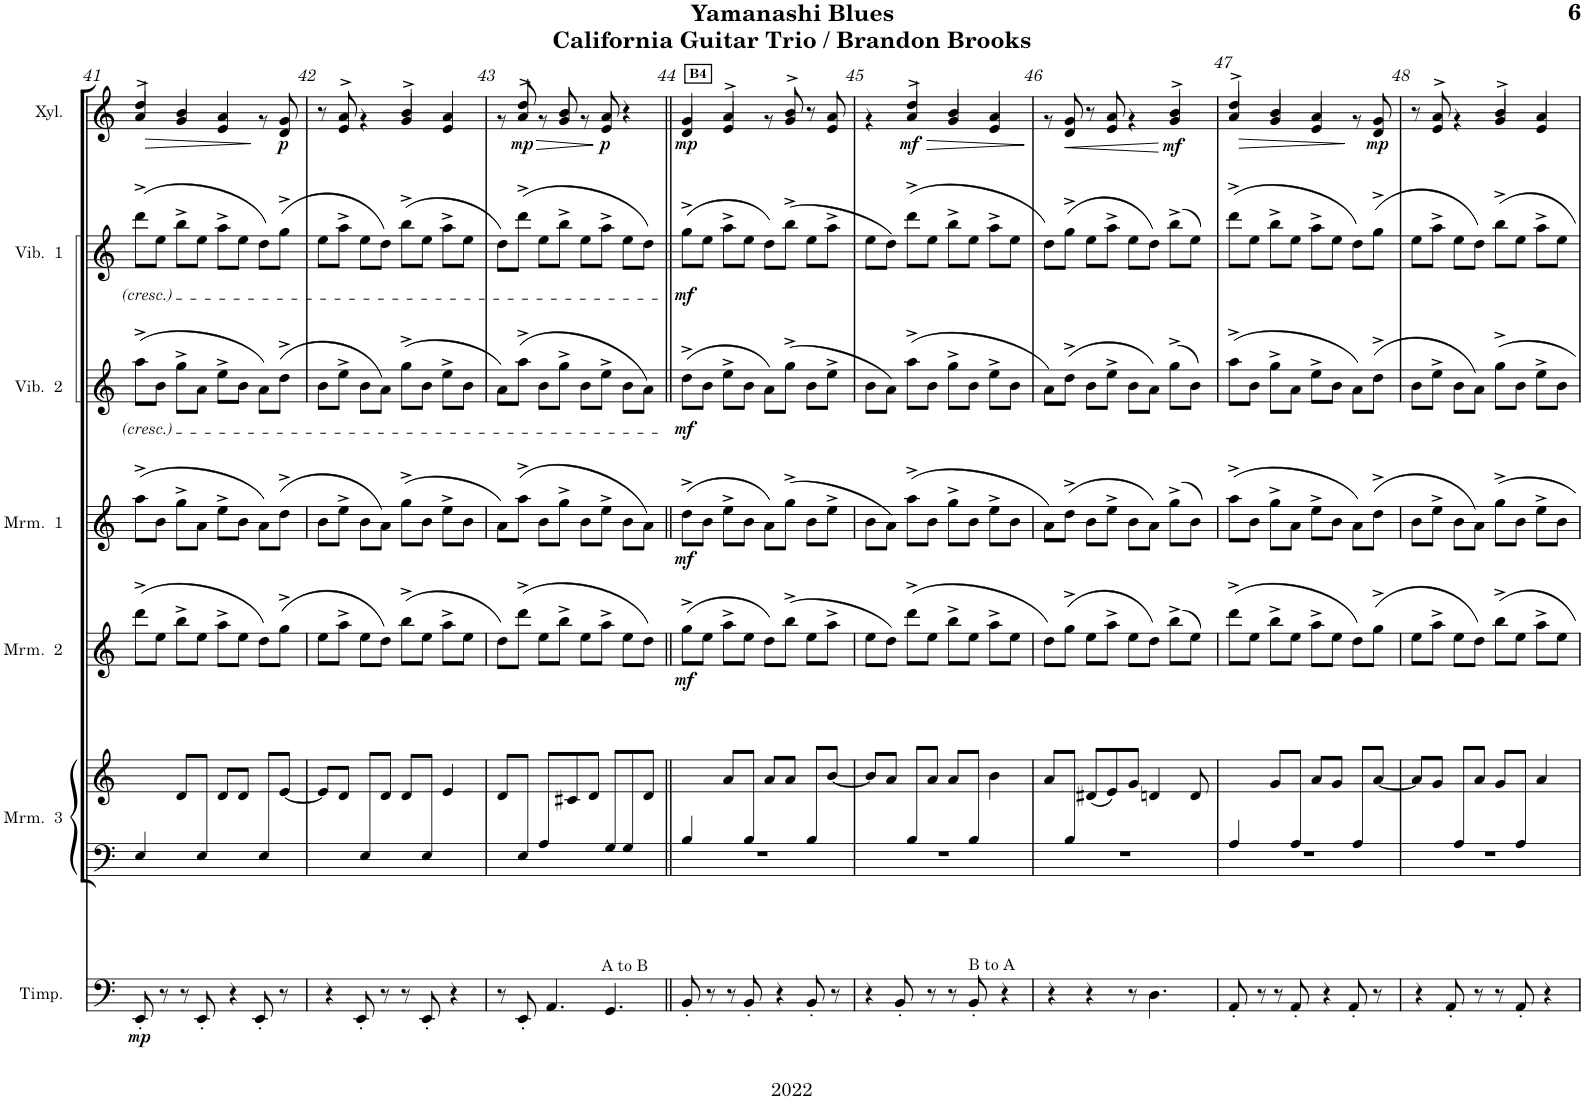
**kern	**dynam	**kern	**kern	**kern	**kern	**kern	**dynam	**kern	**dynam	**kern	**kern	**kern	**dynam	**kern	**dynam	**kern	**dynam	**kern	**dynam	**kern	**dynam
*part12	*part12	*part11	*part10	*part9	*part9	*part8	*part8	*part7	*part7	*part6	*part6	*part5	*part5	*part4	*part4	*part3	*part3	*part2	*part2	*part1	*part1
*staff14	*staff14	*staff13	*staff12	*staff11	*staff10	*staff9	*staff9	*staff8	*staff8	*staff7	*staff6	*staff5	*staff5	*staff4	*staff4	*staff3	*staff3	*staff2	*staff2	*staff1	*staff1
*I"Xylophone	*	*I"Guitar 3	*I"Guitar 2	*I"Guitar 1	*	*I"Electric Bass	*	*I"Timpani	*	*I"Marimba 3	*	*I"Marimba 2	*	*I"Marimba 1	*	*I"Vibraphone 2	*	*I"Vibraphone 1	*	*I"Glock / Xylo	*
*I'Xyl.	*	*I'Gtr.  2	*I'Gtr.  2	*I'Gtr.  1	*	*I'El. B.	*	*I'Timp.	*	*I'Mrm.  3	*	*I'Mrm.  2	*	*I'Mrm.  1	*	*I'Vib.  2	*	*I'Vib.  1	*	*I'Glock / Xylo	*
!!LO:PB:g=z
*clefG2	*	*clefG2	*clefG2	*clefF4	*clefG2	*clefF4	*	*clefF4	*	*clefF4	*clefG2	*clefG2	*	*clefG2	*	*clefG2	*	*clefG2	*	*clefG2	*
*Trd-7c-12	*	*	*	*	*	*Trd7c12	*	*	*	*	*	*	*	*	*	*	*	*	*	*Trd-7c-12	*
*k[]	*	*k[]	*k[]	*k[]	*k[]	*k[]	*	*k[]	*	*k[]	*k[]	*k[]	*	*k[]	*	*k[]	*	*k[]	*	*k[]	*
*M4/4	*	*M4/4	*M4/4	*M4/4	*M4/4	*M4/4	*	*M4/4	*	*M4/4	*M4/4	*M4/4	*	*M4/4	*	*M4/4	*	*M4/4	*	*M4/4	*
=41	=41	=41	=41	=41	=41	=41	=41	=41	=41	=41	=41	=41	=41	=41	=41	=41	=41	=41	=41	=41	=41
!	!LO:HP:b	!	!	!	!	!	!LO:DY:b	!	!LO:DY:b	!	!	!	!	!	!	!	!	!	!	!	!LO:HP:b
*^	*	*	*	*^	*	*	*	*	*	*^	*	*	*	*	*	*	*	*	*	*^	*
4a^	4dd	>	(8ddd\L	(8aa\L	4E	1r	4ryy	8E'	mp	8EE'/	mp	4E/	1ryy	4ryy	(8ddd^\L	.	(8aa^\L	.	(8aa^\L	.	(8ddd^\L	.	4a^/	4dd/	>
.	.	.	8ee\J	8b\J	.	.	.	8r	.	8r	.	.	.	.	8ee\J	.	8b\J	.	8b\J	.	8ee\J	.	.	.	.
4g	4b	.	8bb\L	8gg\L	8ryy	.	8d/L	8r	.	8r	.	8ryy	.	8d/L	8bb^\L	.	8gg^\L	.	8gg^\L	.	8bb^\L	.	4g/	4b/	.
.	.	.	8ee\J	8a\J	8E\L	.	8ryy	8E'	.	8EE'/	.	8E/J	.	8ryy	8ee\J	.	8a\J	.	8a\J	.	8ee\J	.	.	.	.
4e	4a	.	8aa\L	8ee\L	4ryy	.	8d/	4r	.	4r	.	4ryy	.	8d/L	8aa^\L	.	8ee^\L	.	8ee^\L	.	8aa^\L	.	4e/	4a/	.
.	.	.	8ee\J	8b\J	.	.	8d/J	.	.	.	.	.	.	8d/J	8ee\J	.	8b\J	.	8b\J	.	8ee\J	.	.	.	.
8ryy	8r	]	8dd\L)	8a\L)	8E\J	.	8ryy	8E'	.	8EE'/	.	8E/L	.	8ryy	8dd\L)	.	8a\L)	.	8a\L)	.	8dd\L)	.	8ryy	8r	]
!	!	!LO:DY:b	!	!	!	!	!	!	!	!	!	!	!	!	!	!	!	!	!	!	!	!	!	!	!LO:DY:b
8ryy	8d 8g	p	(8gg\J	(8dd\J	8ryy	.	[8eJ	8r	.	8r	.	8ryy	.	[8e/J	(8gg^\J	.	(8dd^\J	.	(8dd^\J	.	(8gg^\J	.	8ryy	8d/ 8g/	p
=42	=42	=42	=42	=42	=42	=42	=42	=42	=42	=42	=42	=42	=42	=42	=42	=42	=42	=42	=42	=42	=42	=42	=42	=42	=42
8r	8ryy	.	8ee\L	8b\L	4ryy	1r	8e/L]	4r	.	4r	.	4ryy	1ryy	8e/L]	8ee\L	.	8b\L	.	8b\L	.	8ee\L	.	8r	8ryy	.
8ryy	8e^ 8a^	.	8aa\J	8ee\J	.	.	8d/J	.	.	.	.	.	.	8d/J	8aa^\J	.	8ee^\J	.	8ee^\J	.	8aa^\J	.	8ryy	8e/^ 8a/^	.
4ryy	4r	.	8ee\L	8b/L	8E\L	.	8ryy	8E'	.	8EE'/	.	8E/L	.	8ryy	8ee\L	.	8b\L	.	8b\L	.	8ee\L	.	4ryy	4r	.
.	.	.	8dd\J)	8a/J)	4ryy	.	8d/L	8r	.	8r	.	4ryy	.	8d/J	8dd\J)	.	8a\J)	.	8a\J)	.	8dd\J)	.	.	.	.
4g^	4b	.	(8bb\L	(8gg\L	.	.	8d/J	8r	.	8r	.	.	.	8d/L	(8bb^\L	.	(8gg^\L	.	(8gg^\L	.	(8bb^\L	.	4g^/	4b/	.
.	.	.	8ee\J	8b\J	8E\J	.	8ryy	8E'	.	8EE'/	.	8E/J	.	8ryy	8ee\J	.	8b\J	.	8b\J	.	8ee\J	.	.	.	.
4e	4a	.	8aa\L	8ee\L	4ryy	.	4e	4r	.	4r	.	4ryy	.	4e/	8aa^\L	.	8ee^\L	.	8ee^\L	.	8aa^\L	.	4e/	4a/	.
.	.	.	8ee\J	8b\J	.	.	.	.	.	.	.	.	.	.	8ee\J	.	8b\J	.	8b\J	.	8ee\J	.	.	.	.
=43	=43	=43	=43	=43	=43	=43	=43	=43	=43	=43	=43	=43	=43	=43	=43	=43	=43	=43	=43	=43	=43	=43	=43	=43	=43
8r	8r	.	8dd\L)	8b\L)	8ryy	1r	8d/L	8r	.	8r	.	8ryy	1ryy	8d/L	8dd\L)	.	8a\L)	.	8a\L)	.	8dd\L)	.	8ryy	8r	.
!	!	!LO:DY:b	!	!	!	!	!	!	!	!	!	!	!	!	!	!	!	!	!	!	!	!	!	!	!LO:DY:b
8a^	8dd	mp	(8ddd\J	(8aa\J	8E\L	.	4ryy	8E'	.	8EE'/	.	8E/J	.	4ryy	(8ddd^\J	.	(8aa^\J	.	(8aa^\J	.	(8ddd^\J	.	8a^/	8dd/	mp
!	!	!LO:HP:b	!	!	!	!	!	!	!	!	!	!	!	!	!	!	!	!	!	!	!	!	!	!	!LO:HP:b
8r	8r	>	8ee\L	8b\L	8A\J	.	.	4.A	.	4.AA/	.	8A/L	.	.	8ee\L	.	8b\L	.	8b\L	.	8ee\L	.	8ryy	8r	>
8g	8b	.	8bb\J	8gg\J	4ryy	.	8c#X/J	.	.	.	.	4ryy	.	8c#X/	8bb^\J	.	8gg^\J	.	8gg^\J	.	8bb^\J	.	8g/	8b/	.
8r	8r	.	8ee\L	8b\L	.	.	8d/L	.	.	.	.	.	.	8d/J	8ee\L	.	8b\L	.	8b\L	.	8ee\L	.	8ryy	8r	.
!	!	!	!	!	!	!	!	!	!	!LO:TX:a:t=A to B	!	!	!	!	!	!	!	!	!	!	!	!	!	!	!
!	!	!LO:DY:n=1:b	!	!	!	!	!	!	!	!	!	!	!	!	!	!	!	!	!	!	!	!	!	!	!LO:DY:n=1:b
8e	8a	] p	8aa\J	8ee\J	8G\L	.	4ryy	4.G	.	4.GG/	.	8G/L	.	4ryy	8aa^\J	.	8ee^\J	.	8ee^\J	.	8aa^\J	.	8e/	8a/	] p
4r	4ryy	.	8ee\L	8b/L	8G\J	.	.	.	.	.	.	8G/	.	.	8ee\L	.	8b\L	.	8b\L	.	8ee\L	.	4r	4ryy	.
.	.	.	8dd\J)	8a/J)	8ryy	.	8d/J	.	.	.	.	8ryy	.	8d/J	8dd\J)	.	8a\J)	.	8a\J)	.	8dd\J)	.	.	.	.
*	*	*	*	*	*v	*v	*	*	*	*	*	*	*	*	*	*	*	*	*	*	*	*	*	*	*
!!LO:REH:place=s1:a:B:cj:fs=8:t=B4	!!
=44||	=44||	=44||	=44||	=44||	=44||	=44||	=44||	=44||	=44||	=44||	=44||	=44||	=44||	=44||	=44||	=44||	=44||	=44||	=44||	=44||	=44||	=44||	=44||	=44||
!	!	!LO:DY:b	!	!	!	!	!	!LO:DY:b	!	!	!	!	!	!	!LO:DY:b	!	!LO:DY:b	!	!LO:DY:b	!	!LO:DY:b	!	!	!LO:DY:b
4d	4g	mp	(8dd\L	(8dd\L	1r	4B	8B'	mp	8BB'/	.	4B/	1r	4ryy	(8gg^\L	mf	(8dd^\L	mf	(8dd^\L	mf	(8gg^\L	mf	4d/	4g/	mp
.	.	.	8b\J	8b\J	.	.	8r	.	8r	.	.	.	.	8ee\J	.	8b\J	.	8b\J	.	8ee\J	.	.	.	.
4e^	4a	.	8ee\L	8ee\L	.	8a/L	8r	.	8r	.	8ryy	.	8a/L	8aa^\L	.	8ee^\L	.	8ee^\L	.	8aa^\L	.	4e^/	4a/	.
.	.	.	8b\J	8b\J	.	8B/J	8B'	.	8BB'/	.	8B/J	.	8ryy	8ee\J	.	8b\J	.	8b\J	.	8ee\J	.	.	.	.
8ryy	8r	.	8a\L)	8a\L)	.	8a/L	4r	.	4r	.	4ryy	.	8a/L	8dd\L)	.	8a\L)	.	8a\L)	.	8dd\L)	.	8ryy	8r	.
8ryy	8g^ 8b^	.	(8gg\J	(8gg\J	.	8a/J	.	.	.	.	.	.	8a/J	(8bb^\J	.	(8gg^\J	.	(8gg^\J	.	(8bb^\J	.	8ryy	8g/^ 8b/^	.
8r	8ryy	.	8b\L	8b\L	.	8B/L	8B'	.	8BB'/	.	8B/L	.	8ryy	8ee\L	.	8b\L	.	8b\L	.	8ee\L	.	8r	8ryy	.
8ryy	8e 8a	.	8ee\J	8ee\J	.	[8b/J	8r	.	8r	.	8ryy	.	[8b/J	8aa^\J	.	8ee^\J	.	8ee^\J	.	8aa^\J	.	8ryy	8e/ 8a/	.
=45	=45	=45	=45	=45	=45	=45	=45	=45	=45	=45	=45	=45	=45	=45	=45	=45	=45	=45	=45	=45	=45	=45	=45	=45
4ryy	4r	.	8b/L	8b/L	1r	8b/L]	4r	.	4r	.	4ryy	1r	8b/L]	8ee\L	.	8b\L	.	8b\L	.	8ee\L	.	4ryy	4r	.
.	.	.	8a/J)	8a/J)	.	8a/J	.	.	.	.	.	.	8a/J	8dd\J)	.	8a\J)	.	8a\J)	.	8dd\J)	.	.	.	.
!	!	!LO:HP:b	!	!	!	!	!	!	!	!	!	!	!	!	!	!	!	!	!	!	!	!	!	!LO:HP:b
!	!	!LO:DY:n=1:b	!	!	!	!	!	!	!	!	!	!	!	!	!	!	!	!	!	!	!	!	!	!LO:DY:n=1:b
4a^	4dd	> mf	(8aa\L	(8aa\L	.	8B/L	8B'	.	8BB'/	.	8B/L	.	8ryy	(8ddd^\L	.	(8aa^\L	.	(8aa^\L	.	(8ddd^\L	.	4a^/	4dd/	> mf
.	.	.	8b\J	8b\J	.	8a/J	8r	.	8r	.	4ryy	.	8a/J	8ee\J	.	8b\J	.	8b\J	.	8ee\J	.	.	.	.
4g	4b	.	8gg\L	8gg\L	.	8a/L	8r	.	8r	.	.	.	8a/L	8bb^\L	.	8gg^\L	.	8gg^\L	.	8bb^\L	.	4g/	4b/	.
!	!	!	!	!	!	!	!	!	!LO:TX:a:t=B to A	!	!	!	!	!	!	!	!	!	!	!	!	!	!	!
.	.	.	8b\J	8b\J	.	8B/J	8B'	.	8BB'/	.	8B/J	.	8ryy	8ee\J	.	8b\J	.	8b\J	.	8ee\J	.	.	.	.
4e	4a	.	8ee\L	8ee\L	.	4b	4r	.	4r	.	4ryy	.	4b\	8aa^\L	.	8ee^\L	.	8ee^\L	.	8aa^\L	.	4e/	4a/	.
.	.	.	8b\J	8b\J	.	.	.	.	.	.	.	.	.	8ee\J	.	8b\J	.	8b\J	.	8ee\J	.	.	.	.
*v	*v	*	*	*	*	*	*	*	*	*	*v	*v	*	*	*	*	*	*	*	*	*	*v	*v	*
.	]	.	.	.	.	.	.	.	.	.	.	.	.	.	.	.	.	.	.	.	]
=46	=46	=46	=46	=46	=46	=46	=46	=46	=46	=46	=46	=46	=46	=46	=46	=46	=46	=46	=46	=46	=46
*^	*	*	*	*	*	*	*	*	*	*^	*	*	*	*	*	*	*	*	*	*^	*
8ryy	8r	.	8a\L)	8a\L)	1r	8a/L	4r	.	4r	.	8ryy	1r	8a/L	8dd\L)	.	8a\L)	.	8a\L)	.	8dd\L)	.	8ryy	8r	.
!	!	!LO:HP:b	!	!	!	!	!	!	!	!	!	!	!	!	!	!	!	!	!	!	!	!	!	!LO:HP:b
8ryy	8d 8g	<	(8dd\J	(8dd\J	.	8B/J	.	.	.	.	8B/J	.	8ryy	(8gg^\J	.	(8dd^\J	.	(8dd^\J	.	(8gg^\J	.	8ryy	8d/ 8g/	<
8r	8ryy	.	8b\L	8b\L	.	(8d#X/L	4r	.	4r	.	2.ryy	.	(8d#X/L	8ee\L	.	8b\L	.	8b\L	.	8ee\L	.	8r	8ryy	.
8ryy	8e 8a	.	8ee\J	8ee\J	.	8e/J)	.	.	.	.	.	.	8e/)	8aa^\J	.	8ee^\J	.	8ee^\J	.	8aa^\J	.	8ryy	8e/ 8a/	.
4ryy	4r	.	8b/L	8b/L	.	8g	8r	.	8r	.	.	.	8g/J	8ee\L	.	8b\L	.	8b\L	.	8ee\L	.	4ryy	4r	.
.	.	.	8a/J)	8a/J)	.	4dn	4.D	.	4.D\	.	.	.	4dn/	8dd\J)	.	8a\J)	.	8a\J)	.	8dd\J)	.	.	.	.
!	!	!LO:DY:b	!	!	!	!	!	!	!	!	!	!	!	!	!	!	!	!	!	!	!	!	!	!LO:DY:n=1:b
4g^	4b	mf	(8gg\L	(8gg\L	.	.	.	.	.	.	.	.	.	(8bb^\L	.	(8gg^\L	.	(8gg^\L	.	(8bb^\L	.	4g^/	4b/	[ mf
.	.	.	8b\J)	8b\J)	.	8d	.	.	.	.	.	.	8d/	8ee\J)	.	8b\J)	.	8b\J)	.	8ee\J)	.	.	.	.
*v	*v	*	*	*	*	*	*	*	*	*	*v	*v	*	*	*	*	*	*	*	*	*	*v	*v	*
.	[	.	.	.	.	.	.	.	.	.	.	.	.	.	.	.	.	.	.	.	.
=47	=47	=47	=47	=47	=47	=47	=47	=47	=47	=47	=47	=47	=47	=47	=47	=47	=47	=47	=47	=47	=47
!	!LO:HP:b	!	!	!	!	!	!LO:DY:b	!	!	!	!	!	!	!	!	!	!	!	!	!	!LO:HP:b
*^	*	*	*	*	*	*	*	*	*	*^	*	*	*	*	*	*	*	*	*	*^	*
4a^	4dd	>	(8aa\L	(8aa\L	1r	4A	8A'	mp	8AA'/	.	4A/	1r	4ryy	(8ddd^\L	.	(8aa^\L	.	(8aa^\L	.	(8ddd^\L	.	4a^/	4dd/	>
.	.	.	8b\J	8b\J	.	.	8r	.	8r	.	.	.	.	8ee\J	.	8b\J	.	8b\J	.	8ee\J	.	.	.	.
4g	4b	.	8gg\L	8gg\L	.	8g/L	8r	.	8r	.	8ryy	.	8g/L	8bb^\L	.	8gg^\L	.	8gg^\L	.	8bb^\L	.	4g/	4b/	.
.	.	.	8a\J	8a\J	.	8A/J	8A'	.	8AA'/	.	8A/J	.	8ryy	8ee\J	.	8a\J	.	8a\J	.	8ee\J	.	.	.	.
4e	4a	.	8ee\L	8ee\L	.	8a/L	4r	.	4r	.	4ryy	.	8a/L	8aa^\L	.	8ee^\L	.	8ee^\L	.	8aa^\L	.	4e/	4a/	.
.	.	.	8b\J	8b\J	.	8g/J	.	.	.	.	.	.	8g/J	8ee\J	.	8b\J	.	8b\J	.	8ee\J	.	.	.	.
8ryy	8r	]	8a\L)	8a\L)	.	8A/L	8A'	.	8AA'/	.	8A/L	.	8ryy	8dd\L)	.	8a\L)	.	8a\L)	.	8dd\L)	.	8ryy	8r	]
!	!	!LO:DY:b	!	!	!	!	!	!	!	!	!	!	!	!	!	!	!	!	!	!	!	!	!	!LO:DY:b
8ryy	8d 8g	mp	(8dd\J	(8dd\J	.	[8a/J	8r	.	8r	.	8ryy	.	[8a/J	(8gg^\J	.	(8dd^\J	.	(8dd^\J	.	(8gg^\J	.	8ryy	8d/ 8g/	mp
=48	=48	=48	=48	=48	=48	=48	=48	=48	=48	=48	=48	=48	=48	=48	=48	=48	=48	=48	=48	=48	=48	=48	=48	=48
8r	8ryy	.	8b\L	8b\L	1r	8a/L]	4r	.	4r	.	4ryy	1r	8a/L]	8ee\L	.	8b\L	.	8b\L	.	8ee\L	.	8r	8ryy	.
8ryy	8e^ 8a^	.	8ee\J	8ee\J	.	8g/J	.	.	.	.	.	.	8g/J	8aa^\J	.	8ee^\J	.	8ee^\J	.	8aa^\J	.	8ryy	8e/^ 8a/^	.
4ryy	4r	.	8b/L	8b/L	.	8A/L	8A'	.	8AA'/	.	8A/L	.	8ryy	8ee\L	.	8b\L	.	8b\L	.	8ee\L	.	4ryy	4r	.
.	.	.	8a/J)	8a/J)	.	8a/J	8r	.	8r	.	4ryy	.	8a/J	8dd\J)	.	8a\J)	.	8a\J)	.	8dd\J)	.	.	.	.
4g^	4b	.	8gg\L	8gg\L	.	8g/L	8r	.	8r	.	.	.	8g/L	8bb^\L	.	8gg^\L	.	8gg^\L	.	8bb^\L	.	4g^/	4b/	.
.	.	.	8b\J	8b\J	.	8A/J	8A'	.	8AA'/	.	8A/J	.	8ryy	8ee\J	.	8b\J	.	8b\J	.	8ee\J	.	.	.	.
4e	4a	.	8ee\L	8ee\L	.	4a	4r	.	4r	.	4ryy	.	4a/	8aa^\L	.	8ee^\L	.	8ee^\L	.	8aa^\L	.	4e/	4a/	.
.	.	.	8b\J	8b\J	.	.	.	.	.	.	.	.	.	8ee\J	.	8b\J	.	8b\J	.	8ee\J	.	.	.	.
*v	*v	*	*	*	*	*	*	*	*	*	*v	*v	*	*	*	*	*	*	*	*	*	*v	*v	*
=	=	=	=	=	=	=	=	=	=	=	=	=	=	=	=	=	=	=	=	=	=
*-	*-	*-	*-	*-	*-	*-	*-	*-	*-	*-	*-	*-	*-	*-	*-	*-	*-	*-	*-	*-	*-
